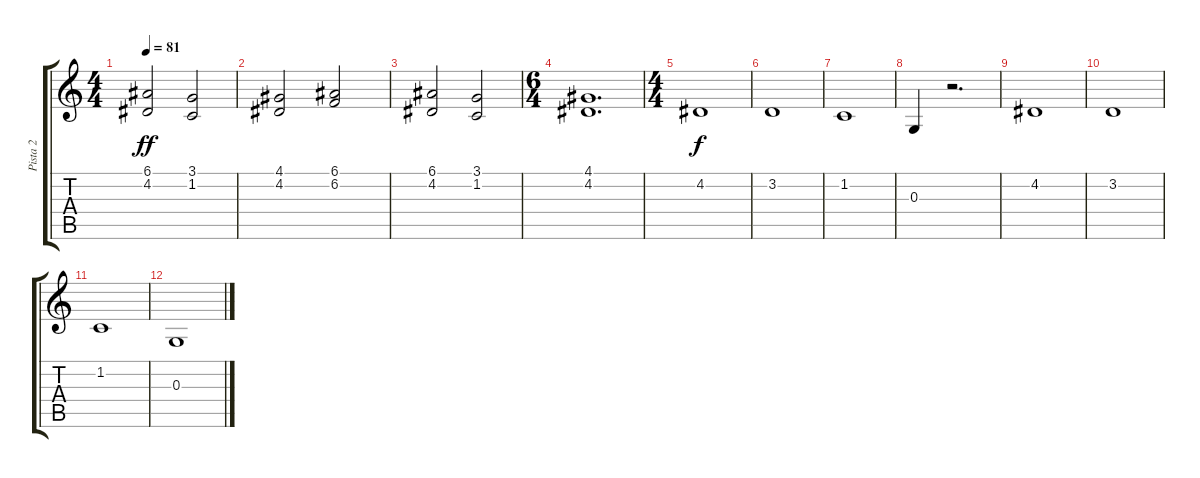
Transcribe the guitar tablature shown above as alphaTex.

\track ("Pista 2" "Pista 2") {instrument pad2warm}
\staff {score tabs}
\tuning (E4 B3 G3 D3 A2 E2) {hide}
\ts (4 4)
\tempo 81
\clef g2
\ks c
(6.1 4.2).2{dy ff} (3.1 1.2).2 |
(4.1 4.2).2 (6.1 6.2).2 |
(6.1 4.2).2 (3.1 1.2).2 |
\ts (6 4)
(4.1 4.2).1{d} |
\ts (4 4)
4.2.1{dy f} |
3.2.1 |
1.2.1 |
0.3.4 r.2{d} |
4.2.1 |
3.2.1 |
1.2.1 |
0.3.1
